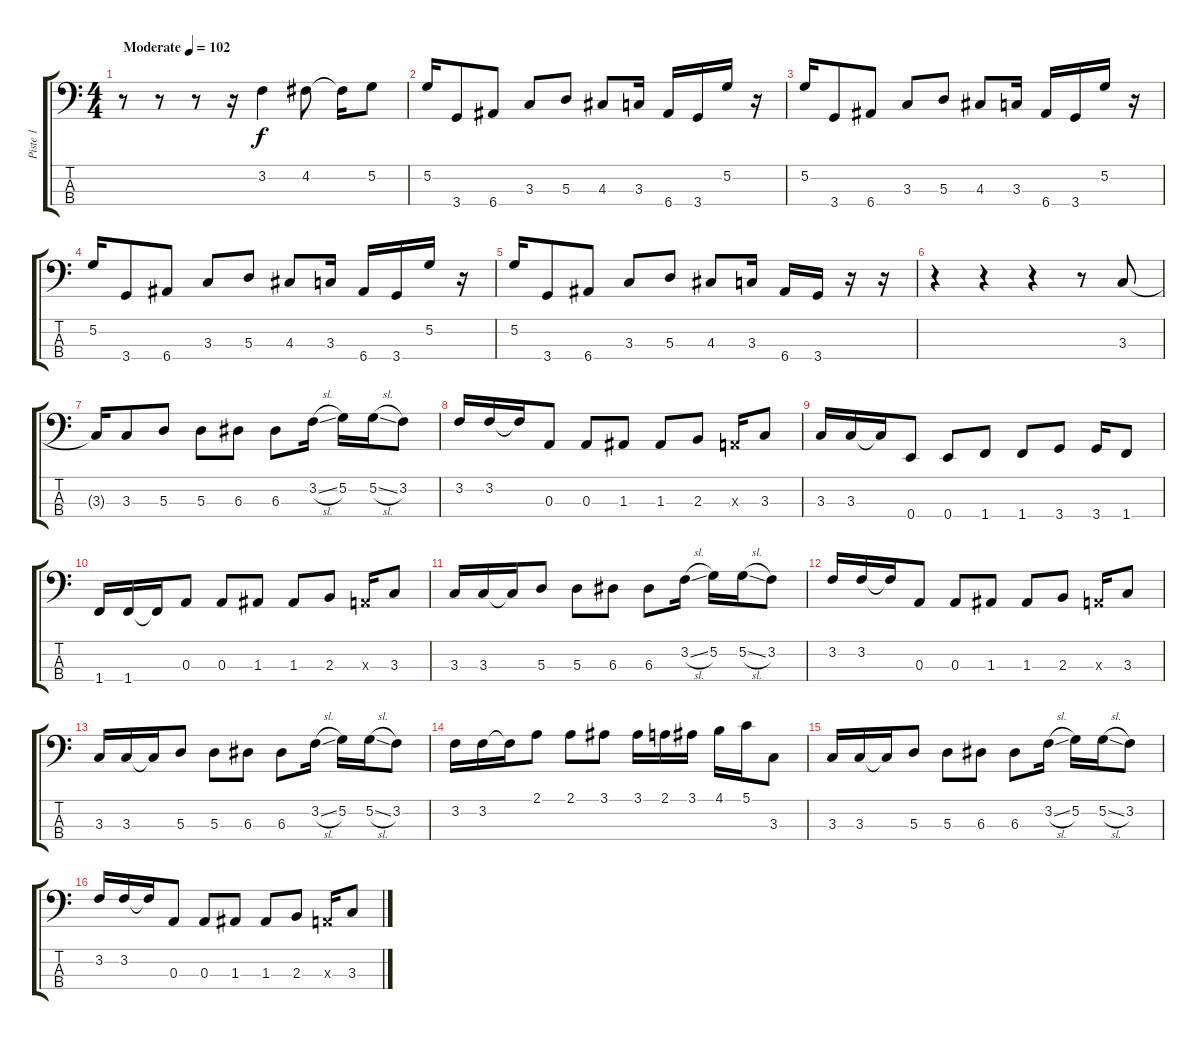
\track ("Piste 1" "Piste 1") {instrument electricbassfinger}
\staff {score tabs}
\tuning (G2 D2 A1 E1) {hide}
\ts (4 4)
\tempo (102 "Moderate")
\clef f4
\ks c
r.8{dy f instrument electricbassfinger} r.8 r.8 r.16 3.2.4 4.2.8 4.2{t}.16 5.2.8 |
5.2.16 3.4.8 6.4.8 3.3.8 5.3.8 4.3.8 3.3.16 6.4.16 3.4.16 5.2.16 r.16 |
5.2.16 3.4.8 6.4.8 3.3.8 5.3.8 4.3.8 3.3.16 6.4.16 3.4.16 5.2.16 r.16 |
5.2.16 3.4.8 6.4.8 3.3.8 5.3.8 4.3.8 3.3.16 6.4.16 3.4.16 5.2.16 r.16 |
5.2.16 3.4.8 6.4.8 3.3.8 5.3.8 4.3.8 3.3.16 6.4.16 3.4.16 r.16 r.16 |
r.4 r.4 r.4 r.8 3.3.8 |
3.3{t}.16 3.3.8 5.3.8 5.3.8 6.3.8 6.3.8 3.2{sl}.16 5.2.16 5.2{sl}.16 3.2.8 |
3.2.16 3.2.16 3.2{t}.16 0.3.8 0.3.8 1.3.8 1.3.8 2.3.8 0.3{x}.16 3.3.8 |
3.3.16 3.3.16 3.3{t}.16 0.4.8 0.4.8 1.4.8 1.4.8 3.4.8 3.4.16 1.4.8 |
1.4.16 1.4.16 1.4{t}.16 0.3.8 0.3.8 1.3.8 1.3.8 2.3.8 0.3{x}.16 3.3.8 |
3.3.16 3.3.16 3.3{t}.16 5.3.8 5.3.8 6.3.8 6.3.8 3.2{sl}.16 5.2.16 5.2{sl}.16 3.2.8 |
3.2.16 3.2.16 3.2{t}.16 0.3.8 0.3.8 1.3.8 1.3.8 2.3.8 0.3{x}.16 3.3.8 |
3.3.16 3.3.16 3.3{t}.16 5.3.8 5.3.8 6.3.8 6.3.8 3.2{sl}.16 5.2.16 5.2{sl}.16 3.2.8 |
3.2.16 3.2.16 3.2{t}.16 2.1.8 2.1.8 3.1.8 3.1.16 2.1.16 3.1.16 4.1.16 5.1.16 3.3.8 |
3.3.16 3.3.16 3.3{t}.16 5.3.8 5.3.8 6.3.8 6.3.8 3.2{sl}.16 5.2.16 5.2{sl}.16 3.2.8 |
3.2.16 3.2.16 3.2{t}.16 0.3.8 0.3.8 1.3.8 1.3.8 2.3.8 0.3{x}.16 3.3.8
